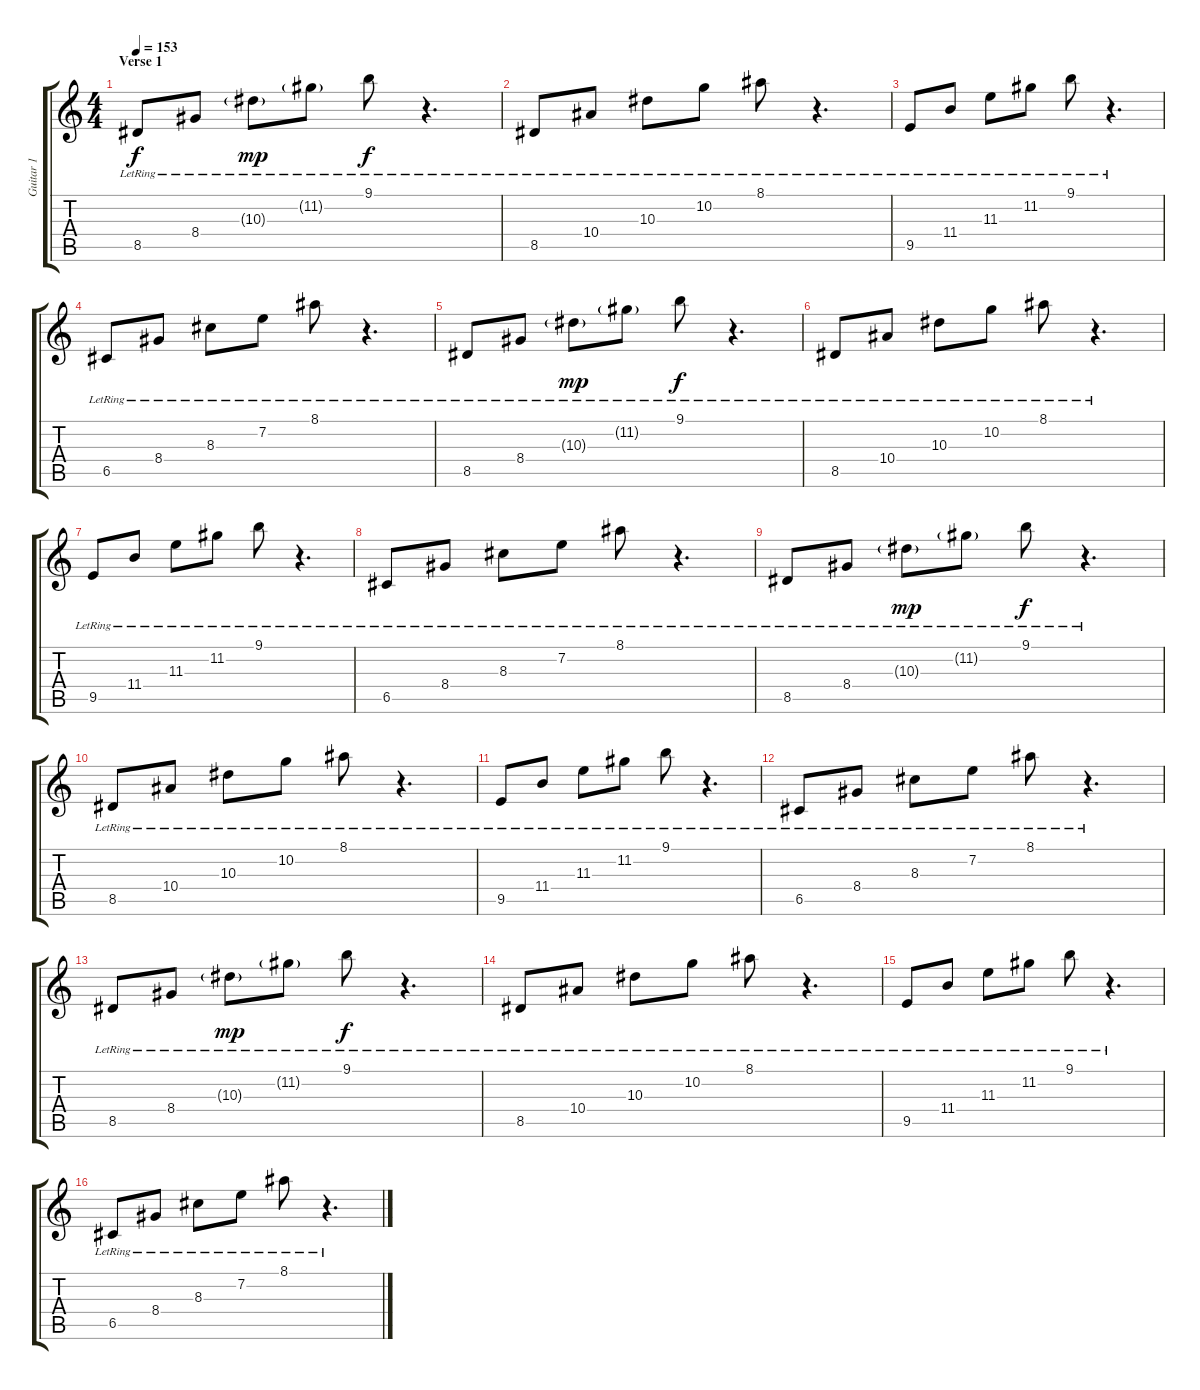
\track ("Guitar 1" "Guitar 1") {instrument electricguitarjazz}
\staff {score tabs}
\tuning (D4 A3 F3 C3 G2 C2) {hide}
\ts (4 4)
\section ("" "Verse 1")
\tempo 153
\clef g2
\ks c
8.5{lr}.8{dy f} 8.4{lr}.8 10.3{g lr}.8{dy mp} 11.2{g lr}.8 9.1{lr}.8{dy f} r.4{d} |
8.5{lr}.8 10.4{lr}.8 10.3{lr}.8 10.2{lr}.8 8.1{lr}.8 r.4{d} |
9.5{lr}.8 11.4{lr}.8 11.3{lr}.8 11.2{lr}.8 9.1{lr}.8 r.4{d} |
6.5{lr}.8 8.4{lr}.8 8.3{lr}.8 7.2{lr}.8 8.1{lr}.8 r.4{d} |
8.5{lr}.8 8.4{lr}.8 10.3{g lr}.8{dy mp} 11.2{g lr}.8 9.1{lr}.8{dy f} r.4{d} |
8.5{lr}.8 10.4{lr}.8 10.3{lr}.8 10.2{lr}.8 8.1{lr}.8 r.4{d} |
9.5{lr}.8 11.4{lr}.8 11.3{lr}.8 11.2{lr}.8 9.1{lr}.8 r.4{d} |
6.5{lr}.8 8.4{lr}.8 8.3{lr}.8 7.2{lr}.8 8.1{lr}.8 r.4{d} |
8.5{lr}.8 8.4{lr}.8 10.3{g lr}.8{dy mp} 11.2{g lr}.8 9.1{lr}.8{dy f} r.4{d} |
8.5{lr}.8 10.4{lr}.8 10.3{lr}.8 10.2{lr}.8 8.1{lr}.8 r.4{d} |
9.5{lr}.8 11.4{lr}.8 11.3{lr}.8 11.2{lr}.8 9.1{lr}.8 r.4{d} |
6.5{lr}.8 8.4{lr}.8 8.3{lr}.8 7.2{lr}.8 8.1{lr}.8 r.4{d} |
8.5{lr}.8 8.4{lr}.8 10.3{g lr}.8{dy mp} 11.2{g lr}.8 9.1{lr}.8{dy f} r.4{d} |
8.5{lr}.8 10.4{lr}.8 10.3{lr}.8 10.2{lr}.8 8.1{lr}.8 r.4{d} |
9.5{lr}.8 11.4{lr}.8 11.3{lr}.8 11.2{lr}.8 9.1{lr}.8 r.4{d} |
6.5{lr}.8 8.4{lr}.8 8.3{lr}.8 7.2{lr}.8 8.1{lr}.8 r.4{d}
